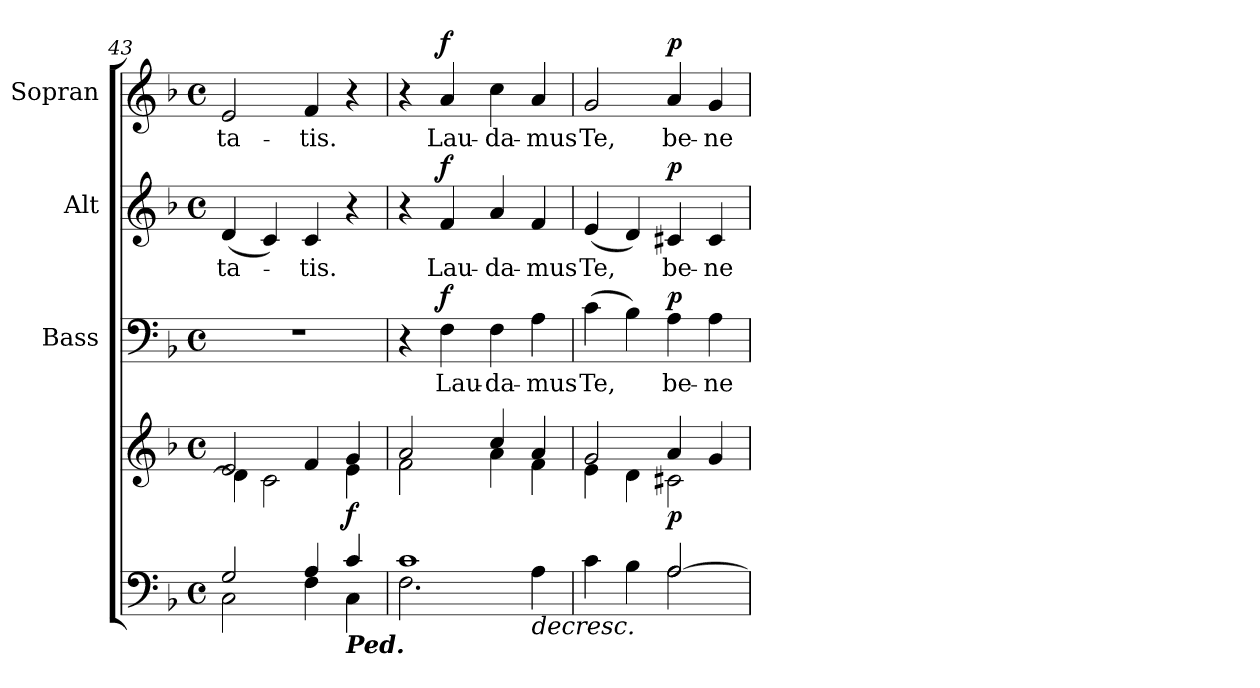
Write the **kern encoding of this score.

**kern	**kern	**dynam	**kern	**text	**dynam	**kern	**text	**dynam	**kern	**text	**dynam
*part4	*part4	*part4	*part3	*part3	*part3	*part2	*part2	*part2	*part1	*part1	*part1
*staff5	*staff4	*staff4/5	*staff3	*staff3	*staff3	*staff2	*staff2	*staff2	*staff1	*staff1	*staff1
*	*	*	*I"Bass	*	*	*I"Alt	*	*	*I"Sopran	*	*
*	*	*	*I'B.	*	*	*I'A.	*	*	*I'S.	*	*
*clefF4	*clefG2	*	*clefF4	*	*	*clefG2	*	*	*clefG2	*	*
*k[b-]	*k[b-]	*	*k[b-]	*	*	*k[b-]	*	*	*k[b-]	*	*
*F:	*F:	*	*F:	*	*	*F:	*	*	*F:	*	*
*M4/4	*M4/4	*	*M4/4	*	*	*M4/4	*	*	*M4/4	*	*
*met(c)	*met(c)	*	*met(c)	*	*	*met(c)	*	*	*met(c)	*	*
=43	=43	=43	=43	=43	=43	=43	=43	=43	=43	=43	=43
*^	*^	*	*	*	*	*	*	*	*	*	*
!	!	!	!	!	!	!	!	!	!LO:LY:b	!	!	!LO:LY:b	!
2G/	2C\	2e/	4d\]	.	1r	.	.	(<4d/	-ta-	.	2e/	-ta-	.
.	.	.	2c\	.	.	.	.	4c/)	.	.	.	.	.
!	!	!	!	!	!	!	!	!	!LO:LY:b	!	!	!LO:LY:b	!
4A/	4F\	4f/	.	.	.	.	.	4c/	-tis.	.	4f/	-tis.	.
!LO:TX:b:Bi:t=Ped.	!	!	!	!	!	!	!	!	!	!	!	!	!
!	!	!	!	!LO:DY:b	!	!	!	!	!	!	!	!	!
4c/	4C\	4g/	4e\	f	.	.	.	4r	.	.	4r	.	.
=44	=44	=44	=44	=44	=44	=44	=44	=44	=44	=44	=44	=44	=44
1c	2.F\	2a/	2f\	.	4r	.	.	4r	.	.	4r	.	.
!	!	!	!	!	!	!LO:LY:b	!LO:DY:a	!	!LO:LY:b	!LO:DY:a	!	!LO:LY:b	!LO:DY:a
.	.	.	.	.	4F\	Lau-	f	4f/	Lau-	f	4a/	Lau-	f
!	!	!	!	!	!	!LO:LY:b	!	!	!LO:LY:b	!	!	!LO:LY:b	!
.	.	4cc/	4a\	.	4F\	-da-	.	4a/	-da-	.	4cc\	-da-	.
!	!	!	!	!LO:HP:b=2	!	!LO:LY:b	!	!	!LO:LY:b	!	!	!LO:LY:b	!
.	4A\	4a/	4f\	>	4A\	-mus	.	4f/	-mus	.	4a/	-mus	.
!!LO:LB:g=z
=45	=45	=45	=45	=45	=45	=45	=45	=45	=45	=45	=45	=45	=45
!	!	!	!	!	!	!LO:LY:b	!	!	!LO:LY:b	!	!	!LO:LY:b	!
2ryy	4c\	2g/	4e\	.	(>4c\	Te,	.	(<4e/	Te,	.	2g/	Te,	.
.	4B-\	.	4d\	.	4B-\)	.	.	4d/)	.	.	.	.	.
!	!	!	!	!LO:DY:b	!	!LO:LY:b	!LO:DY:a	!	!LO:LY:b	!LO:DY:a	!	!LO:LY:b	!LO:DY:a
[>2A/	2A\	4a/	2c#X\	p	4A\	be-	p	4c#X/	be-	p	4a/	be-	p
!	!	!	!	!	!	!LO:LY:b	!	!	!LO:LY:b	!	!	!LO:LY:b	!
.	.	4g/	.	.	4A\	-ne-	.	4c#/	-ne-	.	4g/	-ne-	.
*v	*v	*	*	*	*	*	*	*	*	*	*	*	*
*	*v	*v	*	*	*	*	*	*	*	*	*	*
.	.	]	.	.	.	.	.	.	.	.	.
=	=	=	=	=	=	=	=	=	=	=	=
*-	*-	*-	*-	*-	*-	*-	*-	*-	*-	*-	*-
